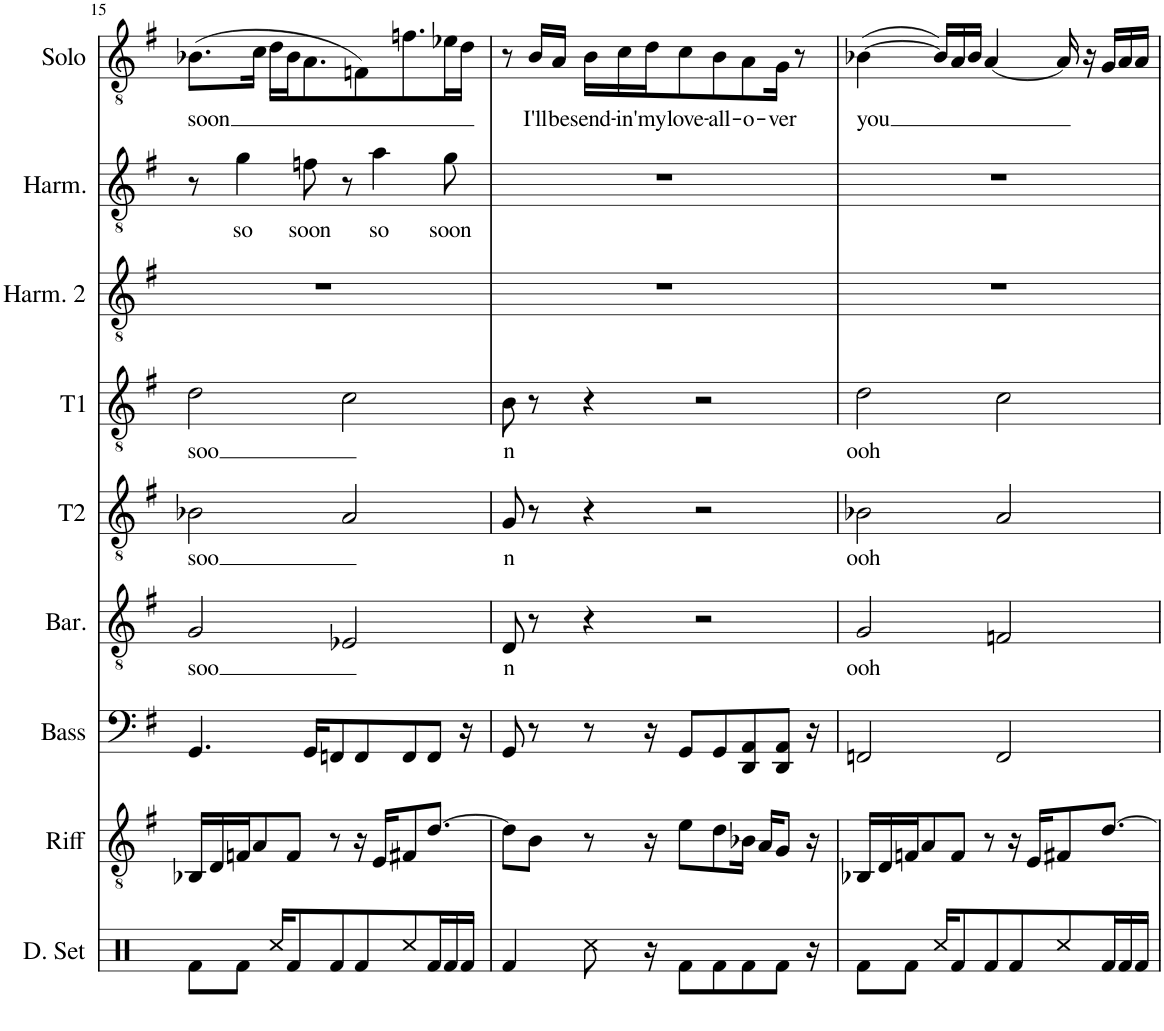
**kern	**kern	**kern	**kern	**text	**kern	**text	**kern	**text	**kern	**kern	**text	**kern	**text
*part9	*part8	*part7	*part6	*part6	*part5	*part5	*part4	*part4	*part3	*part2	*part2	*part1	*part1
*staff9	*staff8	*staff7	*staff6	*staff6	*staff5	*staff5	*staff4	*staff4	*staff3	*staff2	*staff2	*staff1	*staff1
*I"Drumset	*I"Riff	*I"Bass	*I"Baritone	*	*I"Tenor II	*	*I"Tenor I	*	*I"Harmony II	*I"Harmony I	*	*I"Solo	*
*I'D. Set	*I'Riff	*I'Bass	*I'Bar.	*	*I'T2	*	*I'T1	*	*I'Harm. 2	*I'Harm.	*	*I'Solo	*
!!LO:PB:g=z
*clefX	*clefGv2	*clefF4	*clefGv2	*	*clefGv2	*	*clefGv2	*	*clefGv2	*clefGv2	*	*clefGv2	*
*k[]	*k[f#]	*k[f#]	*k[f#]	*	*k[f#]	*	*k[f#]	*	*k[f#]	*k[f#]	*	*k[f#]	*
*M4/4	*M4/4	*M4/4	*M4/4	*	*M4/4	*	*M4/4	*	*M4/4	*M4/4	*	*M4/4	*
=15	=15	=15	=15	=15	=15	=15	=15	=15	=15	=15	=15	=15	=15
!	!	!	!	!LO:LY:b	!	!LO:LY:b	!	!LO:LY:b	!	!	!	!	!LO:LY:b
8Rf\L	16BB-X/LL	4.GG/	2G/	soo	2B-X\	soo	2d\	-soo	1r	8r	.	(8.B-X\L	soon
.	16D/	.	.	.	.	.	.	.	.	.	.	.	.
!	!	!	!	!	!	!	!	!	!	!	!LO:LY:b	!	!
8Rf\J	16Fn/J	.	.	.	.	.	.	.	.	4g\	so	.	.
.	8A/	.	.	.	.	.	.	.	.	.	.	16c\Jk	.
16Rcc/KL	.	.	.	.	.	.	.	.	.	.	.	16d\LL	.
8Rf/	8F/J	.	.	.	.	.	.	.	.	.	.	16B-\J	.
!	!	!	!	!	!	!	!	!	!	!	!LO:LY:b	!	!
.	.	16GG/KL	.	.	.	.	.	.	.	8fn\	soon	8.A\	.
8Rf/	8r	8FFn/	.	.	.	.	.	.	.	.	.	.	.
.	.	.	2E-X/	.	2A/	.	2c\	.	.	8r	.	.	.
8Rf/	16r	8FF/	.	.	.	.	.	.	.	.	.	8Fn\)	.
!	!	!	!	!	!	!	!	!	!	!	!LO:LY:b	!	!
.	16E/KL	.	.	.	.	.	.	.	.	4a\	so	.	.
8Rcc/	8F#X/	8FF/	.	.	.	.	.	.	.	.	.	8.fn\	.
16Rf/L	[8.d/J	8FF/J	.	.	.	.	.	.	.	.	.	.	.
!	!	!	!	!	!	!	!	!	!	!	!LO:LY:b	!	!
16Rf/	.	.	.	.	.	.	.	.	.	8g\	soon	16e-X\L	.
16Rf/JJ	.	16r	.	.	.	.	.	.	.	.	.	16d\JJ	.
=16	=16	=16	=16	=16	=16	=16	=16	=16	=16	=16	=16	=16	=16
!	!	!	!	!LO:LY:b	!	!LO:LY:b	!	!LO:LY:b	!	!	!	!	!
4Rf/	8d\L]	8GG/	8D/	n	8G/	n	8B\	n	1r	1r	.	8r	.
!	!	!	!	!	!	!	!	!	!	!	!	!	!LO:LY:b
.	8B\J	8r	8r	.	8r	.	8r	.	.	.	.	16B/LL	I'll
!	!	!	!	!	!	!	!	!	!	!	!	!	!LO:LY:b
.	.	.	.	.	.	.	.	.	.	.	.	16A/JJ	be
!	!	!	!	!	!	!	!	!	!	!	!	!	!LO:LY:b
8Rcc\	8r	8r	4r	.	4r	.	4r	.	.	.	.	16B\LL	send-
!	!	!	!	!	!	!	!	!	!	!	!	!	!LO:LY:b
.	.	.	.	.	.	.	.	.	.	.	.	16c\	-in'
!	!	!	!	!	!	!	!	!	!	!	!	!	!LO:LY:b
16r	16r	16r	.	.	.	.	.	.	.	.	.	16d\J	my
!	!	!	!	!	!	!	!	!	!	!	!	!	!LO:LY:b
8Rf\L	8e\L	8GG/L	.	.	.	.	.	.	.	.	.	8c\	love-
.	.	.	2r	.	2r	.	2r	.	.	.	.	.	.
!	!	!	!	!	!	!	!	!	!	!	!	!	!LO:LY:b
8Rf\	8d\	8GG/	.	.	.	.	.	.	.	.	.	8B\	all-
!	!	!	!	!	!	!	!	!	!	!	!	!	!LO:LY:b
8Rf\	16B-X\Jk	8DD/ 8AA/	.	.	.	.	.	.	.	.	.	8A\	o-
.	16A/KL	.	.	.	.	.	.	.	.	.	.	.	.
!	!	!	!	!	!	!	!	!	!	!	!	!	!LO:LY:b
8Rf\J	8G/J	8DD/ 8AA/J	.	.	.	.	.	.	.	.	.	16G\Jk	-ver
.	.	.	.	.	.	.	.	.	.	.	.	8r	.
16r	16r	16r	.	.	.	.	.	.	.	.	.	.	.
=17	=17	=17	=17	=17	=17	=17	=17	=17	=17	=17	=17	=17	=17
!	!	!	!	!LO:LY:b	!	!LO:LY:b	!	!LO:LY:b	!	!	!	!	!LO:LY:b
8Rf\L	16BB-X/LL	2FFn/	2G/	ooh	2B-X\	ooh	2d\	ooh	1r	1r	.	([4B-X\	you
.	16D/	.	.	.	.	.	.	.	.	.	.	.	.
8Rf\J	16Fn/J	.	.	.	.	.	.	.	.	.	.	.	.
.	8A/	.	.	.	.	.	.	.	.	.	.	.	.
16Rcc/KL	.	.	.	.	.	.	.	.	.	.	.	16B-/LL])	.
8Rf/	8F/J	.	.	.	.	.	.	.	.	.	.	16A/	.
.	.	.	.	.	.	.	.	.	.	.	.	16B-/JJ	.
8Rf/	8r	.	.	.	.	.	.	.	.	.	.	[4A/	.
.	.	2FF/	2Fn/	.	2A/	.	2c\	.	.	.	.	.	.
8Rf/	16r	.	.	.	.	.	.	.	.	.	.	.	.
.	16E/KL	.	.	.	.	.	.	.	.	.	.	.	.
8Rcc/	8F#X/	.	.	.	.	.	.	.	.	.	.	16A/]	.
.	.	.	.	.	.	.	.	.	.	.	.	16r	.
16Rf/L	[8.d/J	.	.	.	.	.	.	.	.	.	.	16G/LL	.
16Rf/	.	.	.	.	.	.	.	.	.	.	.	16A/	.
16Rf/JJ	.	.	.	.	.	.	.	.	.	.	.	16A/JJ	.
=	=	=	=	=	=	=	=	=	=	=	=	=	=
*-	*-	*-	*-	*-	*-	*-	*-	*-	*-	*-	*-	*-	*-
